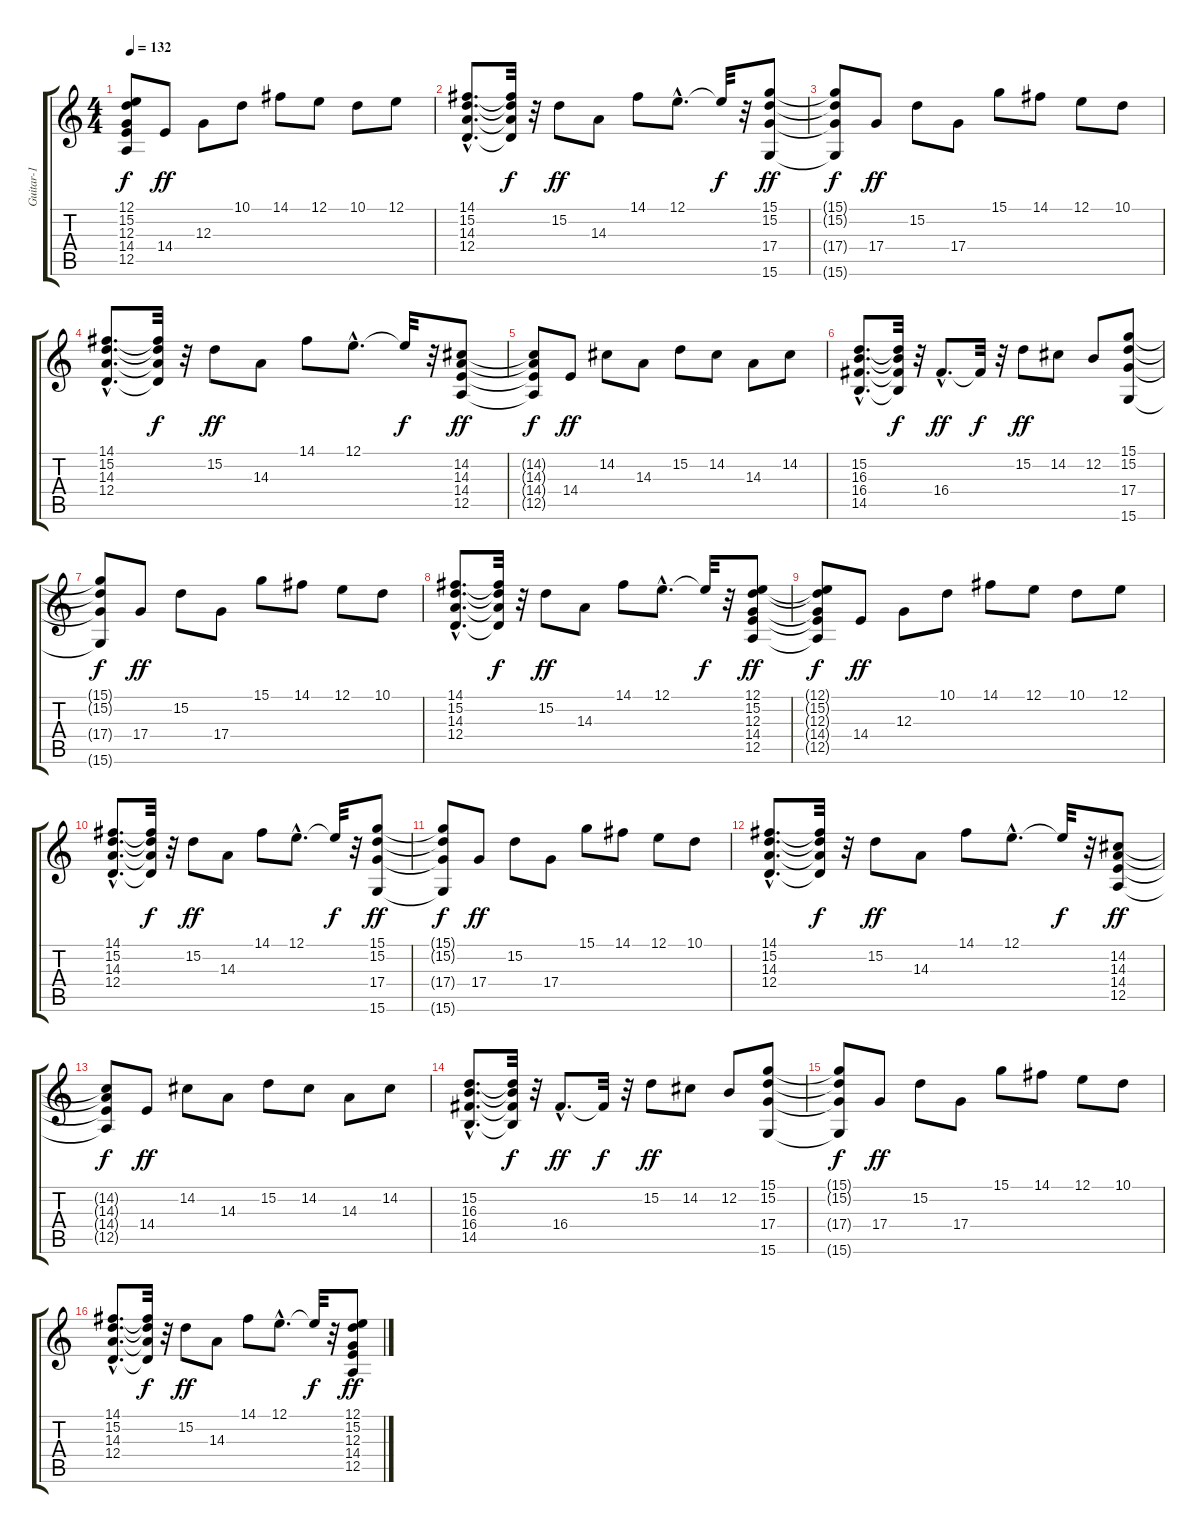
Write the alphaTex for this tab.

\track ("Guitar-1" "Guitar-1") {instrument electricgrandpiano}
\staff {score tabs}
\tuning (E4 B3 G3 D3 A2 E2) {hide}
\ts (4 4)
\tempo 132
\clef g2
\ks c
(12.1{t} 15.2{t} 12.3{t} 14.4{t} 12.5{t}).8{dy f} 14.4.8{dy ff} 12.3.8 10.1.8 14.1.8 12.1.8 10.1.8 12.1.8 |
(14.1{hac} 15.2{hac} 14.3{hac} 12.4{hac}).8{d} (14.1{t} 15.2{t} 14.3{t} 12.4{t}).32{dy f} r.32 15.2.8{dy ff} 14.3.8 14.1.8 12.1{hac}.8{d} 12.1{t}.32{dy f} r.32 (15.1 15.2 17.4 15.6).8{dy ff} |
(15.1{t} 15.2{t} 17.4{t} 15.6{t}).8{dy f} 17.4.8{dy ff} 15.2.8 17.4.8 15.1.8 14.1.8 12.1.8 10.1.8 |
(14.1{hac} 15.2{hac} 14.3{hac} 12.4{hac}).8{d} (14.1{t} 15.2{t} 14.3{t} 12.4{t}).32{dy f} r.32 15.2.8{dy ff} 14.3.8 14.1.8 12.1{hac}.8{d} 12.1{t}.32{dy f} r.32 (14.2 14.3 14.4 12.5).8{dy ff} |
(14.2{t} 14.3{t} 14.4{t} 12.5{t}).8{dy f} 14.4.8{dy ff} 14.2.8 14.3.8 15.2.8 14.2.8 14.3.8 14.2.8 |
(15.2{hac} 16.3{hac} 16.4{hac} 14.5{hac}).8{d} (15.2{t} 16.3{t} 16.4{t} 14.5{t}).32{dy f} r.32 16.4{hac}.8{d dy ff} 16.4{t}.32{dy f} r.32 15.2.8{dy ff} 14.2.8 12.2.8 (15.1 15.2 17.4 15.6).8 |
(15.1{t} 15.2{t} 17.4{t} 15.6{t}).8{dy f} 17.4.8{dy ff} 15.2.8 17.4.8 15.1.8 14.1.8 12.1.8 10.1.8 |
(14.1{hac} 15.2{hac} 14.3{hac} 12.4{hac}).8{d} (14.1{t} 15.2{t} 14.3{t} 12.4{t}).32{dy f} r.32 15.2.8{dy ff} 14.3.8 14.1.8 12.1{hac}.8{d} 12.1{t}.32{dy f} r.32 (12.1 15.2 12.3 14.4 12.5).8{dy ff} |
(12.1{t} 15.2{t} 12.3{t} 14.4{t} 12.5{t}).8{dy f} 14.4.8{dy ff} 12.3.8 10.1.8 14.1.8 12.1.8 10.1.8 12.1.8 |
(14.1{hac} 15.2{hac} 14.3{hac} 12.4{hac}).8{d} (14.1{t} 15.2{t} 14.3{t} 12.4{t}).32{dy f} r.32 15.2.8{dy ff} 14.3.8 14.1.8 12.1{hac}.8{d} 12.1{t}.32{dy f} r.32 (15.1 15.2 17.4 15.6).8{dy ff} |
(15.1{t} 15.2{t} 17.4{t} 15.6{t}).8{dy f} 17.4.8{dy ff} 15.2.8 17.4.8 15.1.8 14.1.8 12.1.8 10.1.8 |
(14.1{hac} 15.2{hac} 14.3{hac} 12.4{hac}).8{d} (14.1{t} 15.2{t} 14.3{t} 12.4{t}).32{dy f} r.32 15.2.8{dy ff} 14.3.8 14.1.8 12.1{hac}.8{d} 12.1{t}.32{dy f} r.32 (14.2 14.3 14.4 12.5).8{dy ff} |
(14.2{t} 14.3{t} 14.4{t} 12.5{t}).8{dy f} 14.4.8{dy ff} 14.2.8 14.3.8 15.2.8 14.2.8 14.3.8 14.2.8 |
(15.2{hac} 16.3{hac} 16.4{hac} 14.5{hac}).8{d} (15.2{t} 16.3{t} 16.4{t} 14.5{t}).32{dy f} r.32 16.4{hac}.8{d dy ff} 16.4{t}.32{dy f} r.32 15.2.8{dy ff} 14.2.8 12.2.8 (15.1 15.2 17.4 15.6).8 |
(15.1{t} 15.2{t} 17.4{t} 15.6{t}).8{dy f} 17.4.8{dy ff} 15.2.8 17.4.8 15.1.8 14.1.8 12.1.8 10.1.8 |
(14.1{hac} 15.2{hac} 14.3{hac} 12.4{hac}).8{d} (14.1{t} 15.2{t} 14.3{t} 12.4{t}).32{dy f} r.32 15.2.8{dy ff} 14.3.8 14.1.8 12.1{hac}.8{d} 12.1{t}.32{dy f} r.32 (12.1 15.2 12.3 14.4 12.5).8{dy ff}
